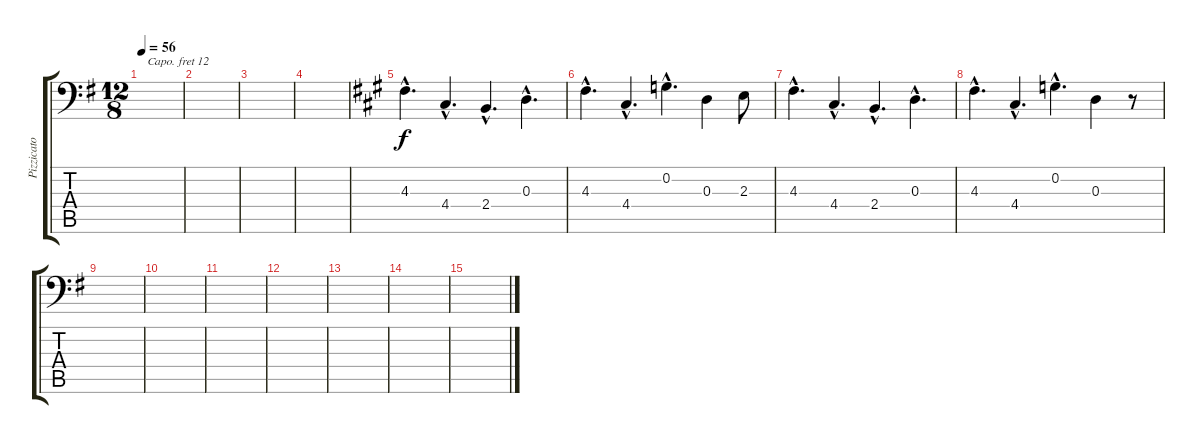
\track ("Pizzicato Strings" "Pizzicato ") {instrument pizzicatostrings}
\staff {score tabs}
\capo 12
\tuning (C3 G2 D2 A1 E1 B0) {hide}
\ts (12 8)
\tempo 56
\clef f4
\ks eminor
|
|
|
|
\ks f#minor
4.3{hac}.4{d} 4.4{hac}.4{d} 2.4{hac}.4{d} 0.3{hac}.4{d} |
4.3{hac}.4{d} 4.4{hac}.4{d} 0.2{hac}.4{d} 0.3.4 2.3.8 |
4.3{hac}.4{d} 4.4{hac}.4{d} 2.4{hac}.4{d} 0.3{hac}.4{d} |
4.3{hac}.4{d} 4.4{hac}.4{d} 0.2{hac}.4{d} 0.3.4 r.8 |
\ks g
|
|
|
|
|
|
\ks eminor
